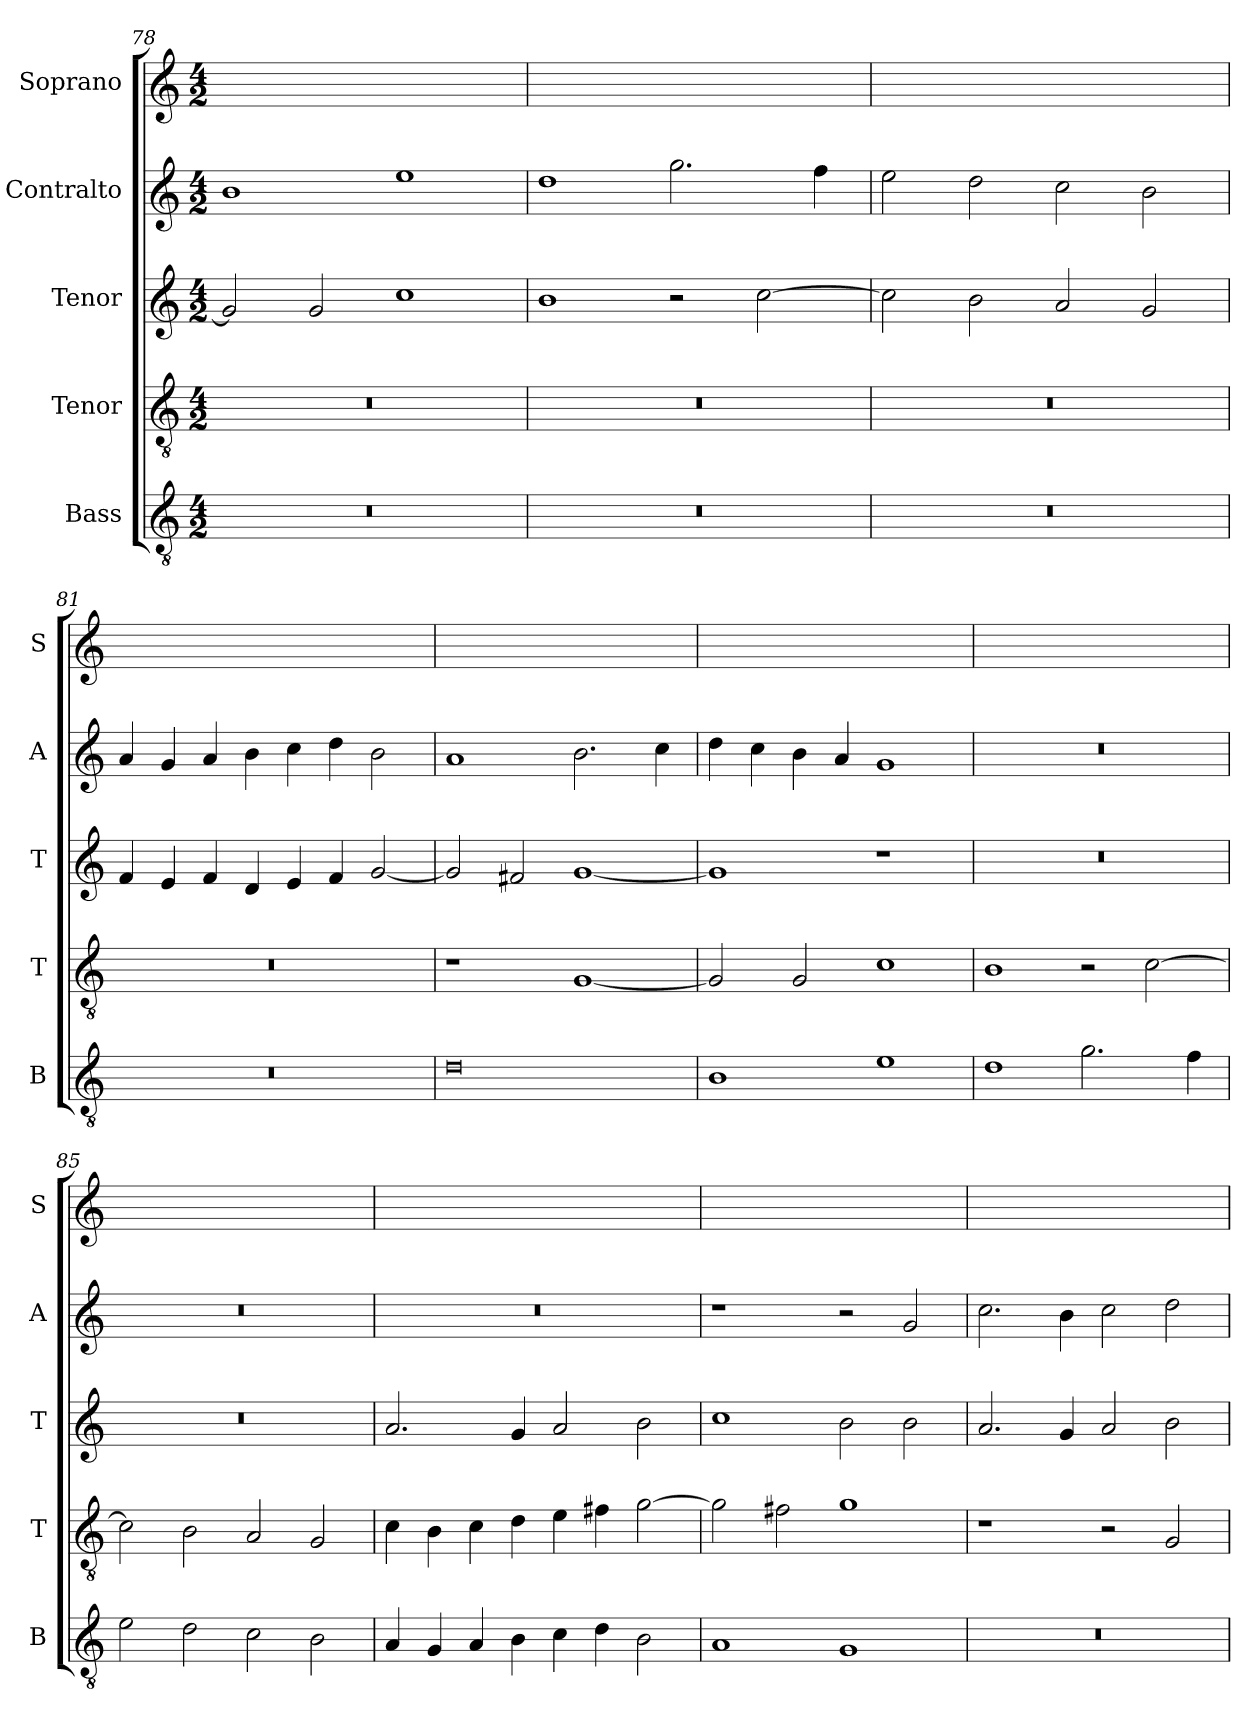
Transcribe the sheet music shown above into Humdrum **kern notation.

**kern	**kern	**kern	**kern	**kern
*part5	*part4	*part3	*part2	*part1
*staff5	*staff4	*staff3	*staff2	*staff1
*I"Bass	*I"Tenor	*I"Tenor	*I"Contralto	*I"Soprano
*I'B	*I'T	*I'T	*I'A	*I'S
*clefGv2	*clefGv2	*clefG2	*clefG2	*clefG2
*k[]	*k[]	*k[]	*k[]	*k[]
*C:ion	*C:ion	*C:ion	*C:ion	*C:ion
*M4/2	*M4/2	*M4/2	*M4/2	*M4/2
=78	=78	=78	=78	=78
0r	0r	2g]	1b	0ryy
.	.	2g	.	.
.	.	1cc	1ee	.
=79	=79	=79	=79	=79
0r	0r	1b	1dd	0ryy
.	.	2r	2.gg	.
.	.	[2cc	.	.
.	.	.	4ff	.
=80	=80	=80	=80	=80
0r	0r	2cc]	2ee	0ryy
.	.	2b	2dd	.
.	.	2a	2cc	.
.	.	2g	2b	.
=81	=81	=81	=81	=81
0r	0r	4f	4a	0ryy
.	.	4e	4g	.
.	.	4f	4a	.
.	.	4d	4b	.
.	.	4e	4cc	.
.	.	4f	4dd	.
.	.	[2g	2b	.
=82	=82	=82	=82	=82
0d	1r	2g]	1a	0ryy
.	.	2f#X	.	.
.	[1G	[1g	2.b	.
.	.	.	4cc	.
=83	=83	=83	=83	=83
1B	2G]	1g]	4dd	0ryy
.	.	.	4cc	.
.	2G	.	4b	.
.	.	.	4a	.
1e	1c	1r	1g	.
=84	=84	=84	=84	=84
1d	1B	0r	0r	0ryy
2.g	2r	.	.	.
.	[2c	.	.	.
4f	.	.	.	.
=85	=85	=85	=85	=85
2e	2c]	0r	0r	0ryy
2d	2B	.	.	.
2c	2A	.	.	.
2B	2G	.	.	.
=86	=86	=86	=86	=86
4A	4c	2.a	0r	0ryy
4G	4B	.	.	.
4A	4c	.	.	.
4B	4d	4g	.	.
4c	4e	2a	.	.
4d	4f#X	.	.	.
2B	[2g	2b	.	.
=87	=87	=87	=87	=87
1A	2g]	1cc	1r	0ryy
.	2f#X	.	.	.
1G	1g	2b	2r	.
.	.	2b	2g	.
=88	=88	=88	=88	=88
0r	1r	2.a	2.cc	0ryy
.	.	4g	4b	.
.	2r	2a	2cc	.
.	2G	2b	2dd	.
=	=	=	=	=
*-	*-	*-	*-	*-
